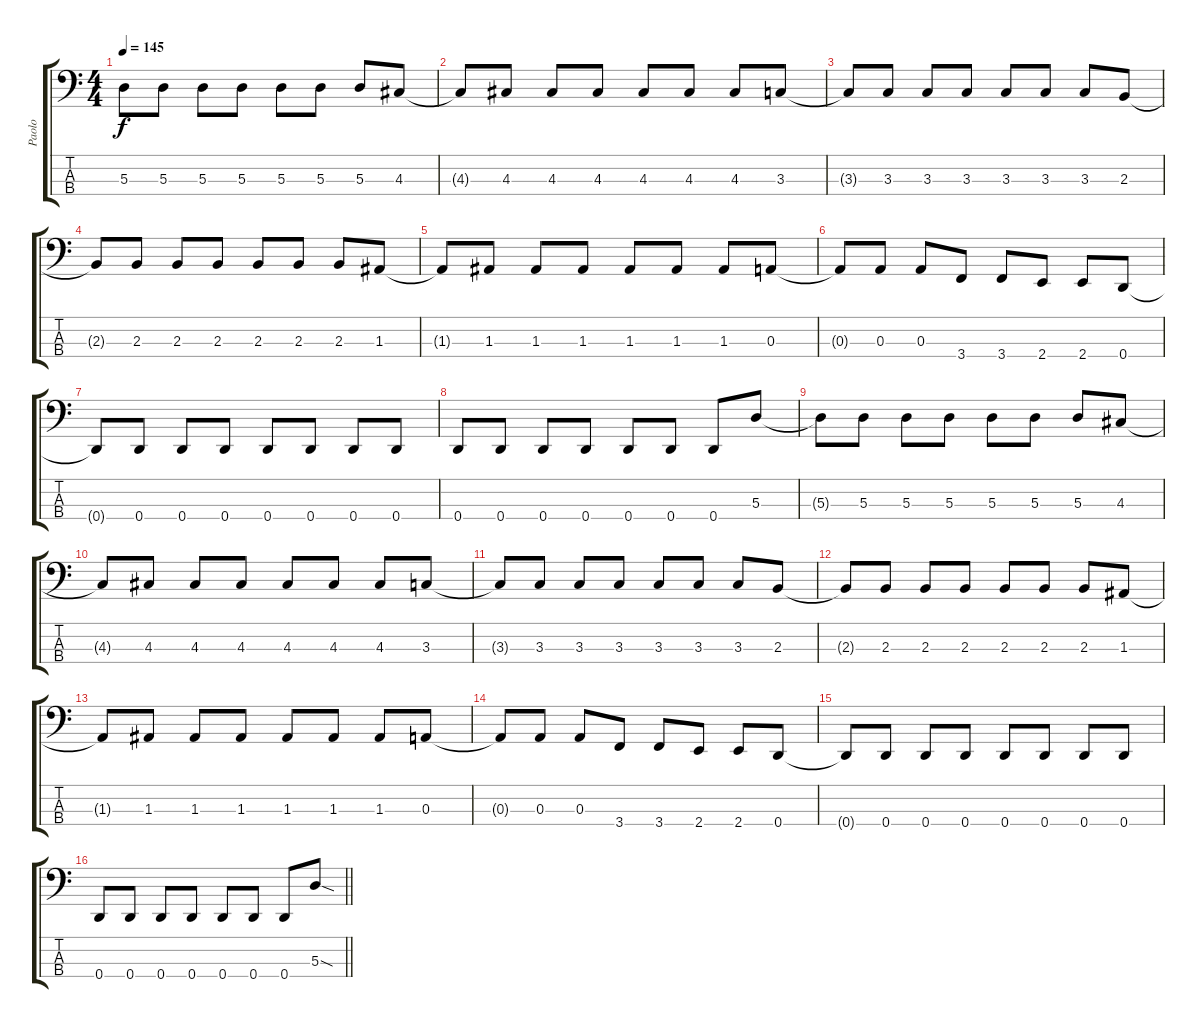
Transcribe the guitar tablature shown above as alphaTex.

\track ("Paolo" "Paolo") {instrument electricbasspick}
\staff {score tabs}
\tuning (G2 D2 A1 D1) {hide}
\ts (4 4)
\tempo 145
\clef f4
\ks c
5.3{t}.8{dy f} 5.3.8 5.3.8 5.3.8 5.3.8 5.3.8 5.3.8 4.3.8 |
4.3{t}.8 4.3.8 4.3.8 4.3.8 4.3.8 4.3.8 4.3.8 3.3.8 |
3.3{t}.8 3.3.8 3.3.8 3.3.8 3.3.8 3.3.8 3.3.8 2.3.8 |
2.3{t}.8 2.3.8 2.3.8 2.3.8 2.3.8 2.3.8 2.3.8 1.3.8 |
1.3{t}.8 1.3.8 1.3.8 1.3.8 1.3.8 1.3.8 1.3.8 0.3.8 |
0.3{t}.8 0.3.8 0.3.8 3.4.8 3.4.8 2.4.8 2.4.8 0.4.8 |
0.4{t}.8 0.4.8 0.4.8 0.4.8 0.4.8 0.4.8 0.4.8 0.4.8 |
0.4.8 0.4.8 0.4.8 0.4.8 0.4.8 0.4.8 0.4.8 5.3.8 |
5.3{t}.8 5.3.8 5.3.8 5.3.8 5.3.8 5.3.8 5.3.8 4.3.8 |
4.3{t}.8 4.3.8 4.3.8 4.3.8 4.3.8 4.3.8 4.3.8 3.3.8 |
3.3{t}.8 3.3.8 3.3.8 3.3.8 3.3.8 3.3.8 3.3.8 2.3.8 |
2.3{t}.8 2.3.8 2.3.8 2.3.8 2.3.8 2.3.8 2.3.8 1.3.8 |
1.3{t}.8 1.3.8 1.3.8 1.3.8 1.3.8 1.3.8 1.3.8 0.3.8 |
0.3{t}.8 0.3.8 0.3.8 3.4.8 3.4.8 2.4.8 2.4.8 0.4.8 |
0.4{t}.8 0.4.8 0.4.8 0.4.8 0.4.8 0.4.8 0.4.8 0.4.8 |
\barLineRight lightlight
0.4.8 0.4.8 0.4.8 0.4.8 0.4.8 0.4.8 0.4.8 5.3{sod}.8
